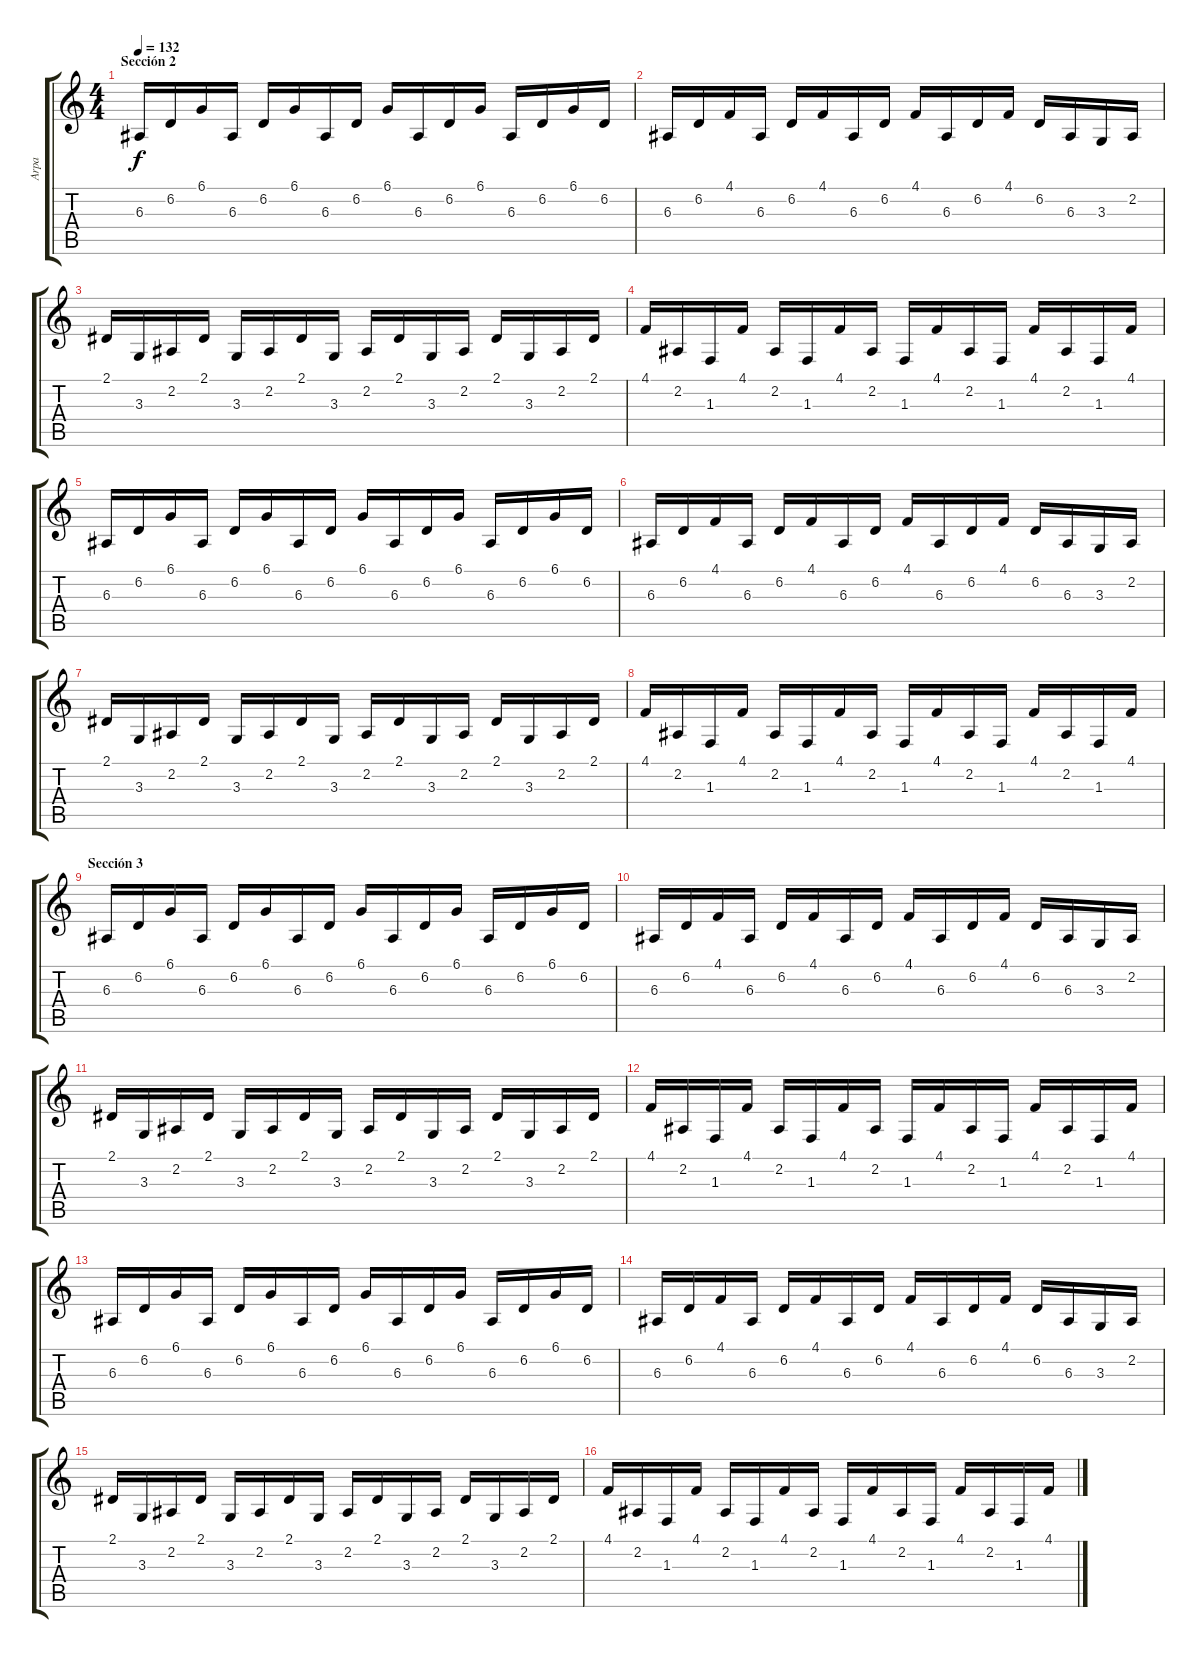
\track ("Arpa" "Arpa") {instrument orchestralharp}
\staff {score tabs}
\tuning (Db4 Ab3 E3 B2 Gb2 Db2) {hide}
\ts (4 4)
\section ("" "Sección 2")
\tempo 132
\clef g2
\ks c
6.3.16{dy f} 6.2.16 6.1.16 6.3.16 6.2.16 6.1.16 6.3.16 6.2.16 6.1.16 6.3.16 6.2.16 6.1.16 6.3.16 6.2.16 6.1.16 6.2.16 |
6.3.16 6.2.16 4.1.16 6.3.16 6.2.16 4.1.16 6.3.16 6.2.16 4.1.16 6.3.16 6.2.16 4.1.16 6.2.16 6.3.16 3.3.16 2.2.16 |
2.1.16 3.3.16 2.2.16 2.1.16 3.3.16 2.2.16 2.1.16 3.3.16 2.2.16 2.1.16 3.3.16 2.2.16 2.1.16 3.3.16 2.2.16 2.1.16 |
4.1.16 2.2.16 1.3.16 4.1.16 2.2.16 1.3.16 4.1.16 2.2.16 1.3.16 4.1.16 2.2.16 1.3.16 4.1.16 2.2.16 1.3.16 4.1.16 |
6.3.16 6.2.16 6.1.16 6.3.16 6.2.16 6.1.16 6.3.16 6.2.16 6.1.16 6.3.16 6.2.16 6.1.16 6.3.16 6.2.16 6.1.16 6.2.16 |
6.3.16 6.2.16 4.1.16 6.3.16 6.2.16 4.1.16 6.3.16 6.2.16 4.1.16 6.3.16 6.2.16 4.1.16 6.2.16 6.3.16 3.3.16 2.2.16 |
2.1.16 3.3.16 2.2.16 2.1.16 3.3.16 2.2.16 2.1.16 3.3.16 2.2.16 2.1.16 3.3.16 2.2.16 2.1.16 3.3.16 2.2.16 2.1.16 |
4.1.16 2.2.16 1.3.16 4.1.16 2.2.16 1.3.16 4.1.16 2.2.16 1.3.16 4.1.16 2.2.16 1.3.16 4.1.16 2.2.16 1.3.16 4.1.16 |
\section ("" "Sección 3")
6.3.16 6.2.16 6.1.16 6.3.16 6.2.16 6.1.16 6.3.16 6.2.16 6.1.16 6.3.16 6.2.16 6.1.16 6.3.16 6.2.16 6.1.16 6.2.16 |
6.3.16 6.2.16 4.1.16 6.3.16 6.2.16 4.1.16 6.3.16 6.2.16 4.1.16 6.3.16 6.2.16 4.1.16 6.2.16 6.3.16 3.3.16 2.2.16 |
2.1.16 3.3.16 2.2.16 2.1.16 3.3.16 2.2.16 2.1.16 3.3.16 2.2.16 2.1.16 3.3.16 2.2.16 2.1.16 3.3.16 2.2.16 2.1.16 |
4.1.16 2.2.16 1.3.16 4.1.16 2.2.16 1.3.16 4.1.16 2.2.16 1.3.16 4.1.16 2.2.16 1.3.16 4.1.16 2.2.16 1.3.16 4.1.16 |
6.3.16 6.2.16 6.1.16 6.3.16 6.2.16 6.1.16 6.3.16 6.2.16 6.1.16 6.3.16 6.2.16 6.1.16 6.3.16 6.2.16 6.1.16 6.2.16 |
6.3.16 6.2.16 4.1.16 6.3.16 6.2.16 4.1.16 6.3.16 6.2.16 4.1.16 6.3.16 6.2.16 4.1.16 6.2.16 6.3.16 3.3.16 2.2.16 |
2.1.16 3.3.16 2.2.16 2.1.16 3.3.16 2.2.16 2.1.16 3.3.16 2.2.16 2.1.16 3.3.16 2.2.16 2.1.16 3.3.16 2.2.16 2.1.16 |
4.1.16 2.2.16 1.3.16 4.1.16 2.2.16 1.3.16 4.1.16 2.2.16 1.3.16 4.1.16 2.2.16 1.3.16 4.1.16 2.2.16 1.3.16 4.1.16
